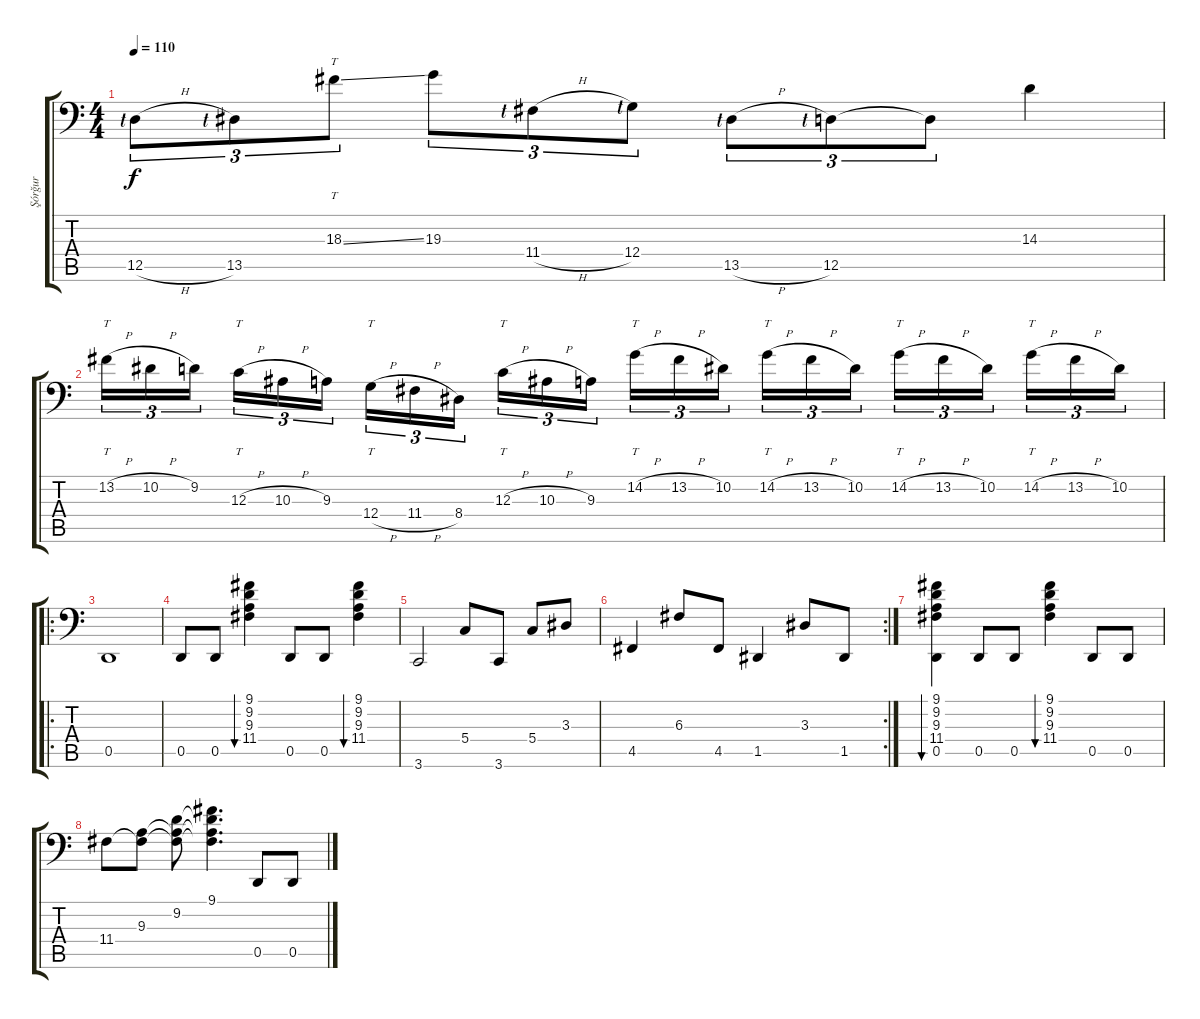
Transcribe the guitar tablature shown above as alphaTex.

\track ("Şórğur " "Şórğur ") {instrument distortionguitar}
\staff {score tabs}
\tuning (A2 F2 C2 G1 D1 A0) {hide}
\ts (4 4)
\tempo 110
\clef f4
\ks c
12.5{h lf 1}.8{tu (3 2) dy f} 13.5{lf 1}.8{tu (3 2)} 18.3{ss}.8{tt tu (3 2)} 19.3.8{tu (3 2)} 11.4{h lf 1}.8{tu (3 2)} 12.4{lf 1}.8{tu (3 2)} 13.5{h lf 1}.8{tu (3 2)} 12.5{lf 1}.8{tu (3 2)} 12.5{t}.8{tu (3 2)} 14.3.4 |
13.2{h}.16{tt tu (3 2)} 10.2{h}.16{tu (3 2)} 9.2.16{tu (3 2) beam splitsecondary} 12.3{h}.16{tt tu (3 2)} 10.3{h}.16{tu (3 2)} 9.3.16{tu (3 2)} 12.4{h}.16{tt tu (3 2)} 11.4{h}.16{tu (3 2)} 8.4.16{tu (3 2) beam splitsecondary} 12.3{h}.16{tt tu (3 2)} 10.3{h}.16{tu (3 2)} 9.3.16{tu (3 2)} 14.2{h}.16{tt tu (3 2)} 13.2{h}.16{tu (3 2)} 10.2.16{tu (3 2) beam splitsecondary} 14.2{h}.16{tt tu (3 2)} 13.2{h}.16{tu (3 2)} 10.2.16{tu (3 2)} 14.2{h}.16{tt tu (3 2)} 13.2{h}.16{tu (3 2)} 10.2.16{tu (3 2) beam splitsecondary} 14.2{h}.16{tt tu (3 2)} 13.2{h}.16{tu (3 2)} 10.2.16{tu (3 2)} |
\ro
0.5.1 |
0.5.8 0.5.8 (9.1 9.2 9.3 11.4).4{bu 60} 0.5.8 0.5.8 (9.1 9.2 9.3 11.4).4{bu 60} |
3.6.2 5.4.8 3.6.8 5.4.8 3.3.8 |
\rc 2
4.5.4 6.3.8 4.5.8 1.5.4 3.3.8 1.5.8 |
(9.1 9.2 9.3 11.4 0.5).4{bu 60} 0.5.8 0.5.8 (9.1 9.2 9.3 11.4).4{bu 60} 0.5.8 0.5.8 |
11.4.8 (9.3 11.4{t}).8 (9.2 9.3{t} 11.4{t}).8 (9.1 9.2{t} 9.3{t} 11.4{t}).4{d} 0.5.8 0.5.8
